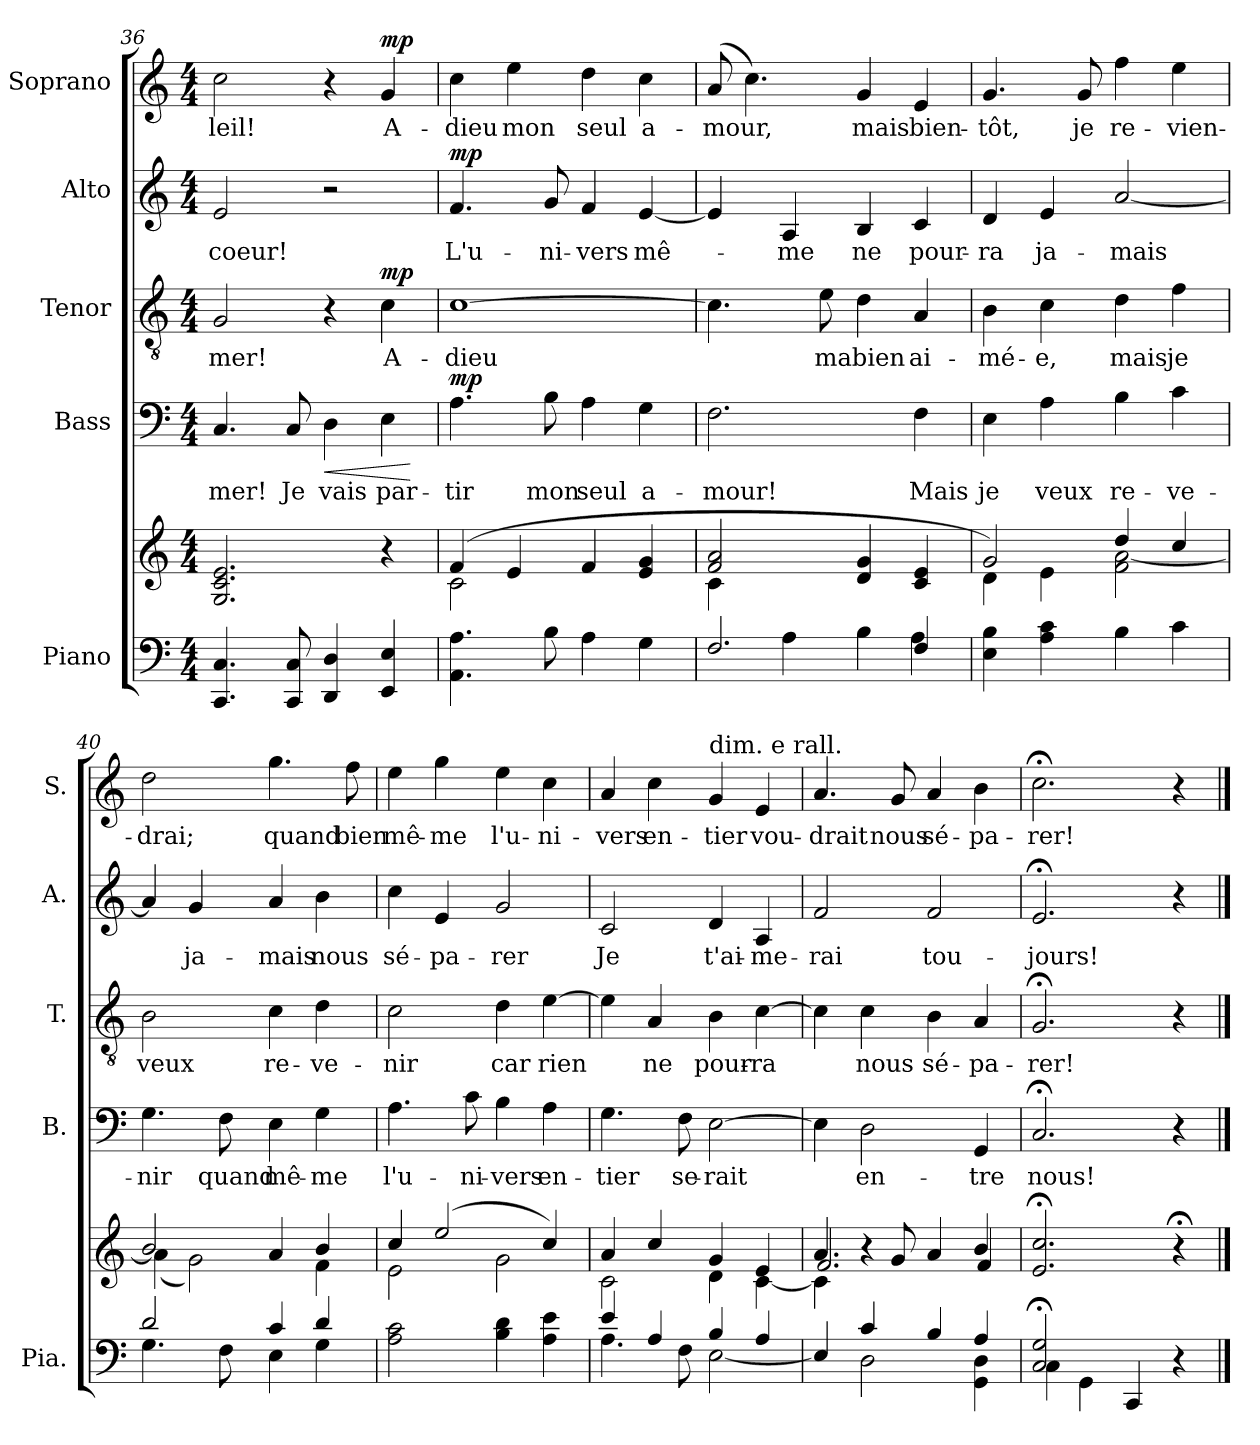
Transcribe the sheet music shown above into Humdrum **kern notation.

**kern	**kern	**kern	**text	**dynam	**kern	**text	**dynam	**kern	**text	**dynam	**kern	**text	**dynam
*part5	*part5	*part4	*part4	*part4	*part3	*part3	*part3	*part2	*part2	*part2	*part1	*part1	*part1
*staff6	*staff5	*staff4	*staff4	*staff4	*staff3	*staff3	*staff3	*staff2	*staff2	*staff2	*staff1	*staff1	*staff1
*I"Piano	*	*I"Bass	*	*	*I"Tenor	*	*	*I"Alto	*	*	*I"Soprano	*	*
*I'Pia.	*	*I'B.	*	*	*I'T.	*	*	*I'A.	*	*	*I'S.	*	*
*clefF4	*clefG2	*clefF4	*	*	*clefGv2	*	*	*clefG2	*	*	*clefG2	*	*
*k[]	*k[]	*k[]	*	*	*k[]	*	*	*k[]	*	*	*k[]	*	*
*M4/4	*M4/4	*M4/4	*	*	*M4/4	*	*	*M4/4	*	*	*M4/4	*	*
=36	=36	=36	=36	=36	=36	=36	=36	=36	=36	=36	=36	=36	=36
!	!	!	!LO:LY:b	!	!	!LO:LY:b	!	!	!LO:LY:b	!	!	!LO:LY:b	!
4.CC/ 4.C/	2.G/ 2.c/ 2.e/	4.C/	-mer!	.	2G/	-mer!	.	2e/	coeur!	.	2cc\	-leil!	.
!	!	!	!LO:LY:b	!	!	!	!	!	!	!	!	!	!
8CC/ 8C/	.	8C/	Je	.	.	.	.	.	.	.	.	.	.
!	!	!	!LO:LY:b	!LO:HP:b	!	!	!	!	!	!	!	!	!
4DD/ 4D/	.	4D\	vais	<	4r	.	.	2r	.	.	4r	.	.
!	!	!	!LO:LY:b	!	!	!LO:LY:b	!LO:DY:a	!	!	!	!	!LO:LY:b	!LO:DY:a
4EE/ 4E/	4r	4E\	par-	.	4c\	A-	mp	.	.	.	4g/	A-	mp
.	.	.	.	[	.	.	.	.	.	.	.	.	.
=37	=37	=37	=37	=37	=37	=37	=37	=37	=37	=37	=37	=37	=37
*	*^	*	*	*	*	*	*	*	*	*	*	*	*
!	!	!	!	!LO:LY:b	!LO:DY:a	!	!LO:LY:b	!	!	!LO:LY:b	!LO:DY:a	!	!LO:LY:b	!
4.AA\ 4.A\	(>4f/	2c\	4.A\	-tir	mp	[1c	-dieu	.	4.f/	L'u-	mp	4cc\	-dieu	.
!	!	!	!	!	!	!	!	!	!	!	!	!	!LO:LY:b	!
.	4e/	.	.	.	.	.	.	.	.	.	.	4ee\	mon	.
!	!	!	!	!LO:LY:b	!	!	!	!	!	!LO:LY:b	!	!	!	!
8B\	.	.	8B\	mon	.	.	.	.	8g/	-ni-	.	.	.	.
!	!	!	!	!LO:LY:b	!	!	!	!	!	!LO:LY:b	!	!	!LO:LY:b	!
4A\	4f/	2ryy	4A\	seul	.	.	.	.	4f/	-vers	.	4dd\	seul	.
!	!	!	!	!LO:LY:b	!	!	!	!	!	!LO:LY:b	!	!	!LO:LY:b	!
4G\	4e/ 4g/	.	4G\	a-	.	.	.	.	[4e/	mê-	.	4cc\	a-	.
=38	=38	=38	=38	=38	=38	=38	=38	=38	=38	=38	=38	=38	=38	=38
*^	*	*	*	*	*	*	*	*	*	*	*	*	*	*
!	!	!	!	!	!LO:LY:b	!	!	!	!	!	!	!	!	!LO:LY:b	!
2.F/	4ryy	2f/ 2a/	4c\	2.F\	-mour!	.	4.c\]	.	.	4e/]	.	.	(>8a/	-mour,	.
.	.	.	.	.	.	.	.	.	.	.	.	.	4.cc\)	.	.
!	!	!	!	!	!	!	!	!	!	!	!LO:LY:b	!	!	!	!
.	4A\	.	2.ryy	.	.	.	.	.	.	4A/	-me	.	.	.	.
!	!	!	!	!	!	!	!	!LO:LY:b	!	!	!	!	!	!	!
.	.	.	.	.	.	.	8e\	ma	.	.	.	.	.	.	.
!	!	!	!	!	!	!	!	!LO:LY:b	!	!	!LO:LY:b	!	!	!LO:LY:b	!
.	4B\	4d/ 4g/	.	.	.	.	4d\	bien	.	4B/	ne	.	4g/	mais	.
!	!	!	!	!	!LO:LY:b	!	!	!LO:LY:b	!	!	!LO:LY:b	!	!	!LO:LY:b	!
4F/	4A\	4c/ 4e/	.	4F\	Mais	.	4A/	ai-	.	4c/	pour-	.	4e/	bien-	.
!!LO:PB:g=z
=39	=39	=39	=39	=39	=39	=39	=39	=39	=39	=39	=39	=39	=39	=39	=39
!	!	!	!	!	!LO:LY:b	!	!	!LO:LY:b	!	!	!LO:LY:b	!	!	!LO:LY:b	!
*v	*v	*	*	*	*	*	*	*	*	*	*	*	*	*	*
4E\ 4B\	2g/)	4d\	4E\	je	.	4B\	-mé-	.	4d/	-ra	.	4.g/	-tôt,	.
!	!	!	!	!LO:LY:b	!	!	!LO:LY:b	!	!	!LO:LY:b	!	!	!	!
4A\ 4c\	.	4e\	4A\	veux	.	4c\	-e,	.	4e/	ja-	.	.	.	.
!	!	!	!	!	!	!	!	!	!	!	!	!	!LO:LY:b	!
.	.	.	.	.	.	.	.	.	.	.	.	8g/	je	.
!	!	!	!	!LO:LY:b	!	!	!LO:LY:b	!	!	!LO:LY:b	!	!	!LO:LY:b	!
4B\	4dd/	2f\ [2a\	4B\	re-	.	4d\	mais	.	[2a/	-mais	.	4ff\	re-	.
!	!	!	!	!LO:LY:b	!	!	!LO:LY:b	!	!	!	!	!	!LO:LY:b	!
4c\	4cc/	.	4c\	-ve-	.	4f\	je	.	.	.	.	4ee\	-vien-	.
=40	=40	=40	=40	=40	=40	=40	=40	=40	=40	=40	=40	=40	=40	=40
*^	*	*	*	*	*	*	*	*	*	*	*	*	*	*
!	!	!	!	!	!LO:LY:b	!	!	!LO:LY:b	!	!	!	!	!	!LO:LY:b	!
2d/	4.G\	2b/	(<4a\]	4.G\	-nir	.	2B\	veux	.	4a/]	.	.	2dd\	-drai;	.
!	!	!	!	!	!	!	!	!	!	!	!LO:LY:b	!	!	!	!
.	.	.	2g\)	.	.	.	.	.	.	4g/	ja-	.	.	.	.
!	!	!	!	!	!LO:LY:b	!	!	!	!	!	!	!	!	!	!
.	8F\	.	.	8F\	quand	.	.	.	.	.	.	.	.	.	.
!	!	!	!	!	!LO:LY:b	!	!	!LO:LY:b	!	!	!LO:LY:b	!	!	!LO:LY:b	!
4c/	4E\	4a/	.	4E\	mê-	.	4c\	re-	.	4a/	-mais	.	4.gg\	quand	.
!	!	!	!	!	!LO:LY:b	!	!	!LO:LY:b	!	!	!LO:LY:b	!	!	!	!
4d/	4G\	4b/	4f\	4G\	-me	.	4d\	-ve-	.	4b\	nous	.	.	.	.
!	!	!	!	!	!	!	!	!	!	!	!	!	!	!LO:LY:b	!
.	.	.	.	.	.	.	.	.	.	.	.	.	8ff\	bien	.
*v	*v	*	*	*	*	*	*	*	*	*	*	*	*	*	*
=41	=41	=41	=41	=41	=41	=41	=41	=41	=41	=41	=41	=41	=41	=41
!	!	!	!	!LO:LY:b	!	!	!LO:LY:b	!	!	!LO:LY:b	!	!	!LO:LY:b	!
2A\ 2c\	4cc/	2e\	4.A\	l'u-	.	2c\	-nir	.	4cc\	sé-	.	4ee\	mê-	.
!	!	!	!	!	!	!	!	!	!	!LO:LY:b	!	!	!LO:LY:b	!
.	(>2ee/	.	.	.	.	.	.	.	4e/	-pa-	.	4gg\	-me	.
!	!	!	!	!LO:LY:b	!	!	!	!	!	!	!	!	!	!
.	.	.	8c\	-ni-	.	.	.	.	.	.	.	.	.	.
!	!	!	!	!LO:LY:b	!	!	!LO:LY:b	!	!	!LO:LY:b	!	!	!LO:LY:b	!
4B\ 4d\	.	2g\	4B\	-vers	.	4d\	car	.	2g/	-rer	.	4ee\	l'u-	.
!	!	!	!	!LO:LY:b	!	!	!LO:LY:b	!	!	!	!	!	!LO:LY:b	!
4A\ 4e\	4cc/)	.	4A\	en-	.	[4e\	rien	.	.	.	.	4cc\	-ni-	.
=42	=42	=42	=42	=42	=42	=42	=42	=42	=42	=42	=42	=42	=42	=42
*^	*	*	*	*	*	*	*	*	*	*	*	*	*	*
!	!	!	!	!	!LO:LY:b	!	!	!	!	!	!LO:LY:b	!	!	!LO:LY:b	!
4e/	4.A\	4a/	2c\	4.G\	-tier	.	4e\]	.	.	2c/	Je	.	4a/	-vers	.
!	!	!	!	!	!	!	!	!LO:LY:b	!	!	!	!	!	!LO:LY:b	!
4A/	.	4cc/	.	.	.	.	4A/	ne	.	.	.	.	4cc\	en-	.
!	!	!	!	!	!LO:LY:b	!	!	!	!	!	!	!	!	!	!
.	8F\	.	.	8F\	se-	.	.	.	.	.	.	.	.	.	.
!	!	!	!	!	!	!	!	!	!	!	!	!	!LO:TX:a:t=dim. e rall.	!	!
!	!	!	!	!	!LO:LY:b	!	!	!LO:LY:b	!	!	!LO:LY:b	!	!	!LO:LY:b	!
4B/	[2E\	4g/	4d\	[2E\	-rait	.	4B\	pour-	.	4d/	t'ai-	.	4g/	-tier	.
!	!	!	!	!	!	!	!	!LO:LY:b	!	!	!LO:LY:b	!	!	!LO:LY:b	!
4A/	.	4e/	[4c\	.	.	.	[4c\	-ra	.	4A/	-me-	.	4e/	vou-	.
=43	=43	=43	=43	=43	=43	=43	=43	=43	=43	=43	=43	=43	=43	=43	=43
*	*	*	*^	*	*	*	*	*	*	*	*	*	*	*	*
!	!	!	!	!	!	!	!	!	!	!	!	!LO:LY:b	!	!	!LO:LY:b	!
4E/]	4ryy	4.a/	4c\]	2.f/	4E\]	.	.	4c\]	.	.	2f/	-rai	.	4.a/	-drait	.
!	!	!	!	!	!	!LO:LY:b	!	!	!LO:LY:b	!	!	!	!	!	!	!
4c/	2D\	.	4r	.	2D\	en-	.	4c\	nous	.	.	.	.	.	.	.
!	!	!	!	!	!	!	!	!	!	!	!	!	!	!	!LO:LY:b	!
.	.	8g/	.	.	.	.	.	.	.	.	.	.	.	8g/	nous	.
!	!	!	!	!	!	!	!	!	!LO:LY:b	!	!	!LO:LY:b	!	!	!LO:LY:b	!
4B/	.	4a/	2ryy	.	.	.	.	4B\	sé-	.	2f/	tou-	.	4a/	sé-	.
!	!	!	!	!	!	!LO:LY:b	!	!	!LO:LY:b	!	!	!	!	!	!LO:LY:b	!
4A/	4GG\ 4D\	4b/	.	4f/	4GG/	-tre	.	4A/	-pa-	.	.	.	.	4b\	-pa-	.
=44	=44	=44	=44	=44	=44	=44	=44	=44	=44	=44	=44	=44	=44	=44	=44	=44
!	!	!	!	!	!	!LO:LY:b	!	!	!LO:LY:b	!	!	!LO:LY:b	!	!	!LO:LY:b	!
*	*	*v	*v	*v	*	*	*	*	*	*	*	*	*	*	*	*
2C/;< 2G/;<	4C\	2.e/;< 2.cc/;<	2.C;</	nous!	.	2.G;</	-rer!	.	2.e;</	-jours!	.	2.cc;<\	-rer!	.
.	4GG\	.	.	.	.	.	.	.	.	.	.	.	.	.
4CC/	2ryy	.	.	.	.	.	.	.	.	.	.	.	.	.
4r	.	4r;<	4r	.	.	4r	.	.	4r	.	.	4r	.	.
*v	*v	*	*	*	*	*	*	*	*	*	*	*	*	*
==	==	==	==	==	==	==	==	==	==	==	==	==	==
*-	*-	*-	*-	*-	*-	*-	*-	*-	*-	*-	*-	*-	*-
